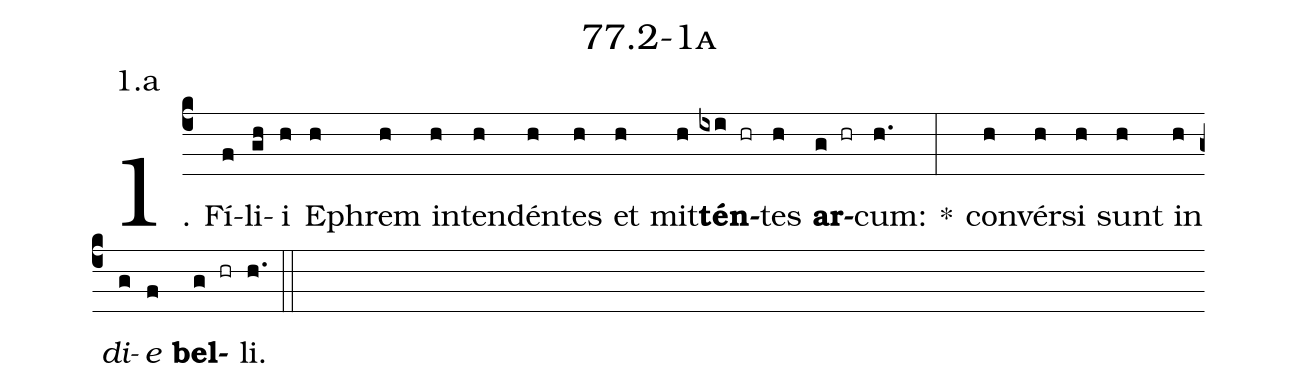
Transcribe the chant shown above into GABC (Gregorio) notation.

name: 77.2-1a;
annotation: 1.a;
%%
(c4)1. Fí(f)li(gh)i(h) E(h)phrem(h) in(h)ten(h)dén(h)tes(h) et(h) mit(h)<b>tén</b>(ixi hr)tes(h) <b>ar</b>(g hr)cum:(h.) *(:) con(h)vér(h)si(h) sunt(h) in(h) <i>di</i>(g)<i>e</i>(f) <b>bel</b>(g hr)li.(h.) (::)


%E(h) u(h) o(g) u(f) a(g) e.(h.) (::)
